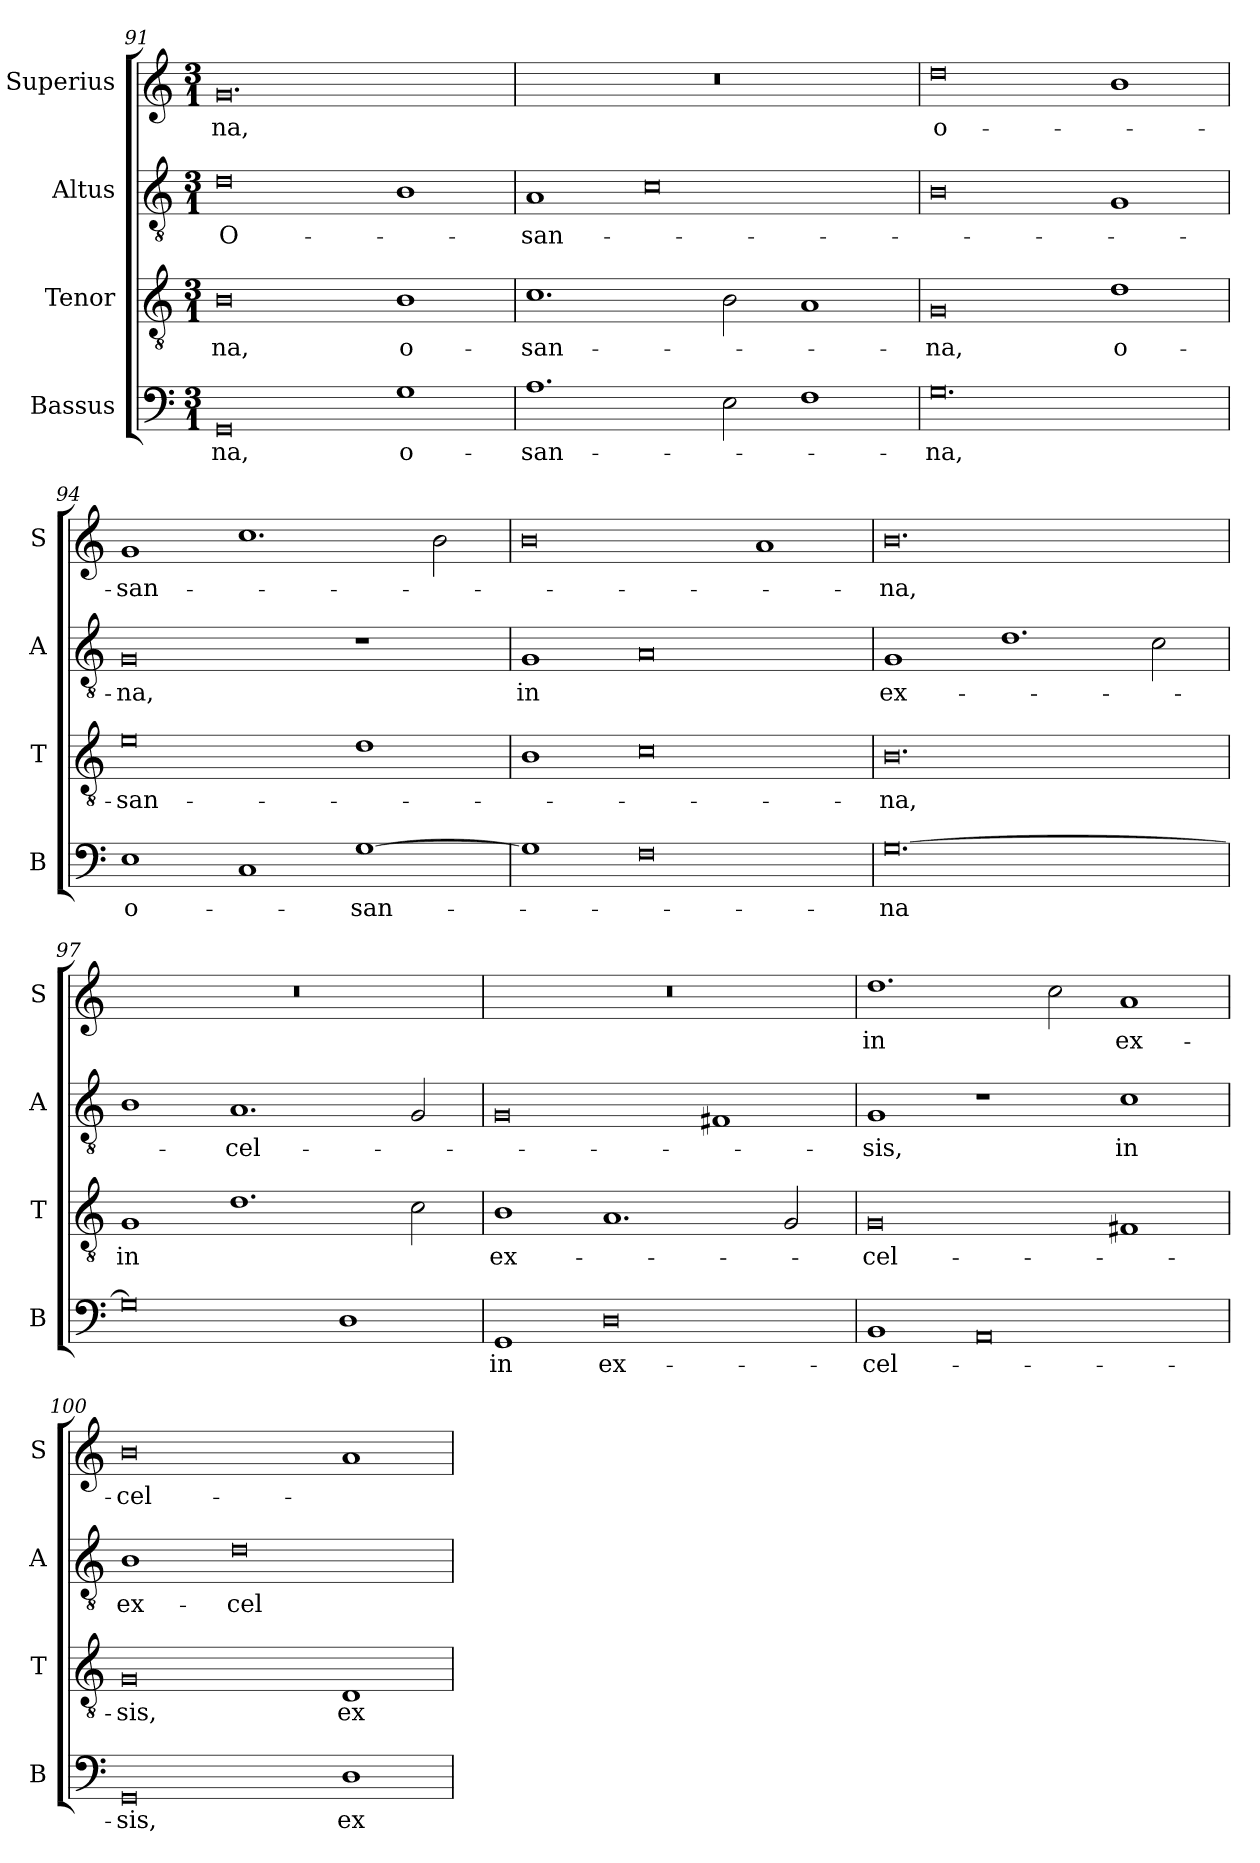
**kern	**text	**kern	**text	**kern	**text	**kern	**text
*part4	*part4	*part3	*part3	*part2	*part2	*part1	*part1
*staff4	*staff4	*staff3	*staff3	*staff2	*staff2	*staff1	*staff1
*I"Bassus	*	*I"Tenor	*	*I"Altus	*	*I"Superius	*
*I'B	*	*I'T	*	*I'A	*	*I'S	*
*clefF4	*	*clefGv2	*	*clefGv2	*	*clefG2	*
*k[]	*	*k[]	*	*k[]	*	*k[]	*
*M3/1	*	*M3/1	*	*M3/1	*	*M3/1	*
=91	=91	=91	=91	=91	=91	=91	=91
0GG	-na,	0B	-na,	0d	O-	0.g	-na,
!	!LO:LY:i	!	!LO:LY:i	!	!	!	!
1G	o-	1B	o-	1B	.	.	.
=92	=92	=92	=92	=92	=92	=92	=92
!	!LO:LY:i	!	!LO:LY:i	!	!	!	!
1.A	-san-	1.c	-san-	1A	-san-	0.r	.
.	.	.	.	0c	.	.	.
2E	.	2B	.	.	.	.	.
1F	.	1A	.	.	.	.	.
=93	=93	=93	=93	=93	=93	=93	=93
!	!LO:LY:i	!	!LO:LY:i	!	!	!	!LO:LY:i
0.G	-na,	0G	-na,	0B	.	0dd	o-
!	!	!	!LO:LY:i	!	!	!	!
.	.	1d	o-	1G	.	1b	.
=94	=94	=94	=94	=94	=94	=94	=94
!	!LO:LY:i	!	!LO:LY:i	!	!	!	!LO:LY:i
1E	o-	0e	-san-	0G	-na,	1g	-san-
1C	.	.	.	.	.	1.cc	.
!	!LO:LY:i	!	!	!	!	!	!
[1G	-san-	1d	.	1r	.	.	.
.	.	.	.	.	.	2b	.
=95	=95	=95	=95	=95	=95	=95	=95
!	!	!	!	!	!LO:LY:i	!	!
1G]	.	1B	.	1G	in	0b	.
0F	.	0c	.	0A	.	.	.
.	.	.	.	.	.	1a	.
=96	=96	=96	=96	=96	=96	=96	=96
!	!LO:LY:i	!	!LO:LY:i	!	!LO:LY:i	!	!LO:LY:i
[0.G	-na	0.B	-na,	1G	ex-	0.b	-na,
.	.	.	.	1.d	.	.	.
.	.	.	.	2c	.	.	.
=97	=97	=97	=97	=97	=97	=97	=97
!	!	!	!LO:LY:i	!	!	!	!
0G]	.	1G	in	1B	.	0.r	.
!	!	!	!	!	!LO:LY:i	!	!
.	.	1.d	.	1.A	-cel-	.	.
1D	.	.	.	.	.	.	.
.	.	2c	.	2G	.	.	.
=98	=98	=98	=98	=98	=98	=98	=98
!	!LO:LY:i	!	!LO:LY:i	!	!	!	!
1GG	in	1B	ex-	0G	.	0.r	.
!	!LO:LY:i	!	!	!	!	!	!
0D	ex-	1.A	.	.	.	.	.
.	.	.	.	1F#X	.	.	.
.	.	2G	.	.	.	.	.
=99	=99	=99	=99	=99	=99	=99	=99
!	!LO:LY:i	!	!LO:LY:i	!	!LO:LY:i	!	!
1BB	-cel-	0G	-cel-	1G	-sis,	1.dd	in
0AA	.	.	.	1r	.	.	.
.	.	.	.	.	.	2cc	.
.	.	1F#X	.	1c	in	1a	ex-
=100	=100	=100	=100	=100	=100	=100	=100
!	!LO:LY:i	!	!LO:LY:i	!	!	!	!
0GG	-sis,	0G	-sis,	1B	ex-	0b	-cel-
.	.	.	.	0d	-cel-	.	.
!	!LO:LY:i	!	!LO:LY:i	!	!	!	!
1D	ex-	1D	ex-	.	.	1a	.
=	=	=	=	=	=	=	=
*-	*-	*-	*-	*-	*-	*-	*-
